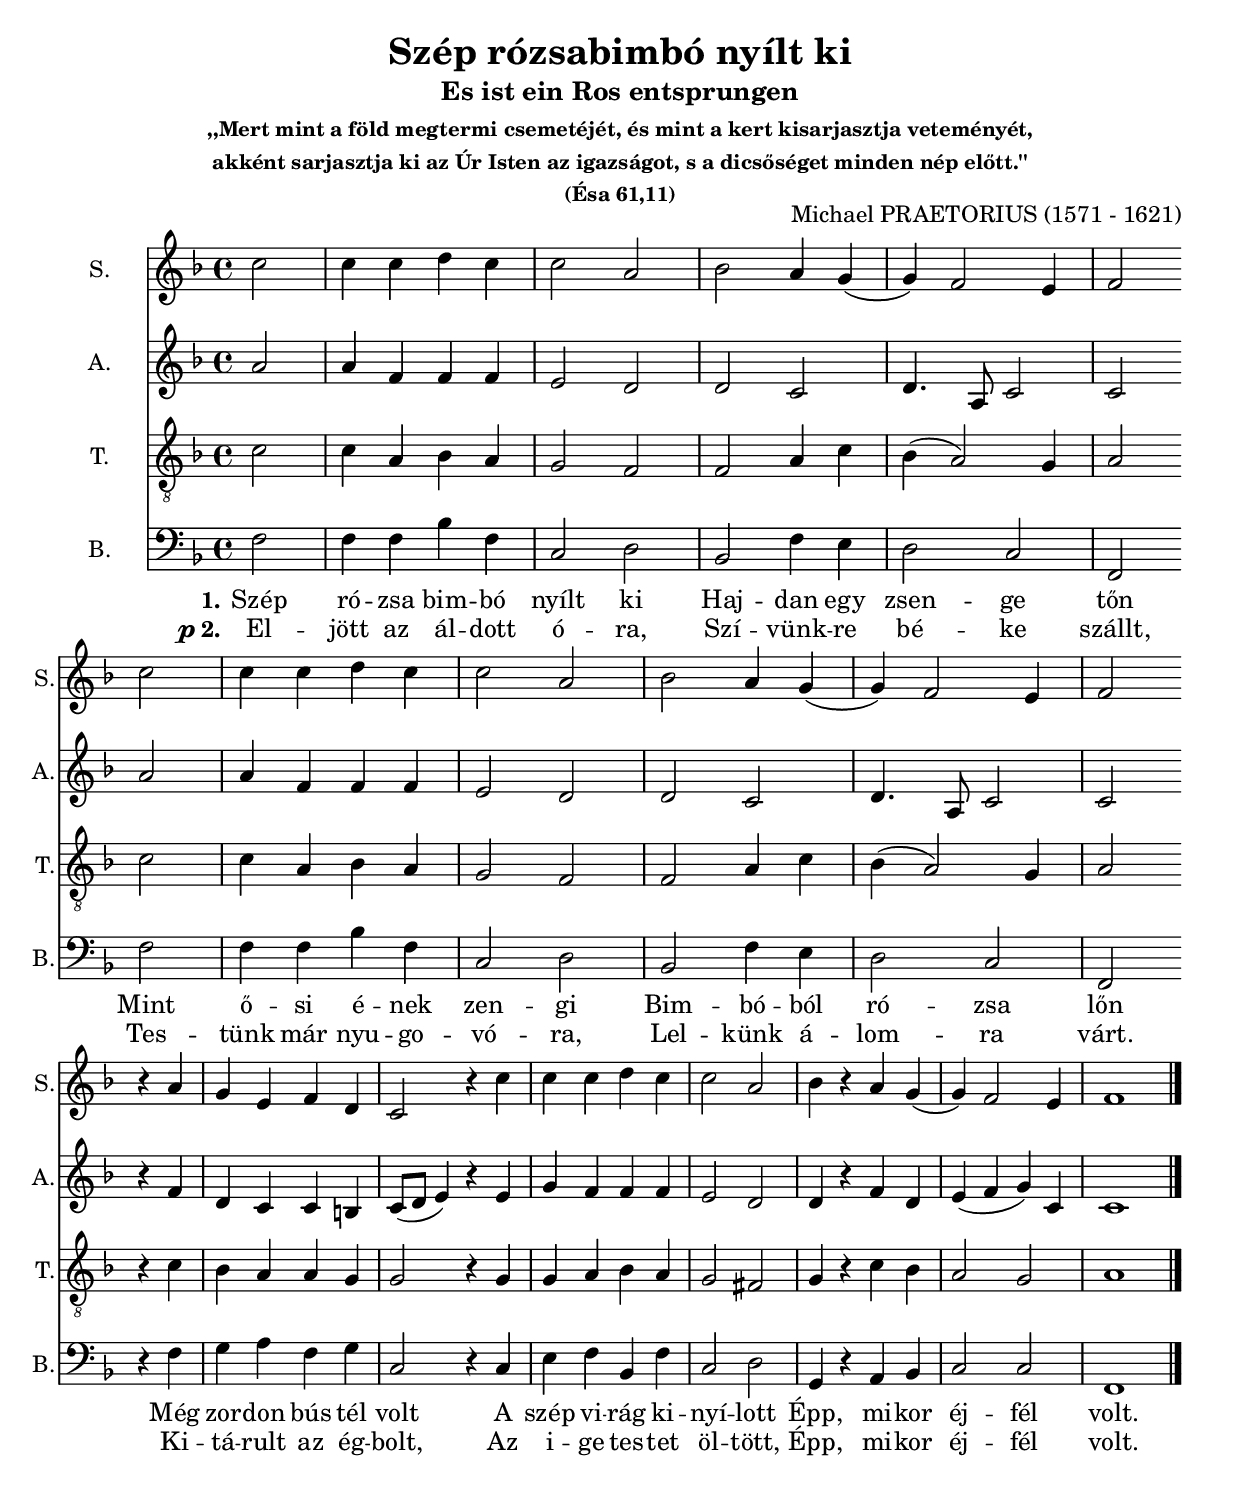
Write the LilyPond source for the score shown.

\version "2.18.2"

\header {
  title = "Szép rózsabimbó nyílt ki"
  subtitle = "Es ist ein Ros entsprungen"
  subsubtitle = \markup \center-column {
    ",,Mert mint a föld megtermi csemetéjét, és mint a kert kisarjasztja veteményét,"
    "akként sarjasztja ki az Úr Isten az igazságot, s a dicsőséget minden nép előtt.''"
    "(Ésa 61,11)"
  }
  composer = "Michael PRAETORIUS (1571 - 1621)"
}

\paper {
  #(set-paper-size "a4")
}

global = {
  \key f \major
  \time 4/4
  \partial 2
}

sopranoVoice = \relative c'' {
  \global
  \dynamicUp
  c2 
  c4 c d c
  c2 a2
  bes2 a4 g
  (g) f2 e4
  f2 \break
  
  c'2 
  c4 c d c
  c2 a2
  bes2 a4 g
  (g) f2 e4
  f2 \break

  r4 a4 
  g e f d 
  c2 r4 c'
  c c d c
  c2 a
  bes4 r4 a4 g
  (g) f2 e4
  f1
}

verseSopranoVoice = \lyricmode {
  % Lyrics follow here.
  Szép rózsa
  
}

altoVoice = \relative c' {
  \global
  \dynamicUp
  a'2
  a4 f f f
  e2 d2
  d2 c2
  d4. a8 c2
  c2
  
  a'2
  a4 f f f
  e2 d2
  d2 c2
  d4. a8 c2
  c2
  
  r4 f
  d c c b
  c8 (d e4) r e
  
  g f f f
  e2 d
  d4 r4 f4 d
  e (f g) c,
  c1  
}

verseAltoVoice = \lyricmode {
  % Lyrics follow here.
  
}

tenorVoice = \relative c' {
  \global
  \dynamicUp
  c2
  c4 a bes a
  g2 f2
  f2 a4 c
  bes (a2) g4
  a2
  
  c2
  c4 a bes a
  g2 f
  f a4 c
  bes (a2) g4
  a2
  
  r4 c
  bes a a g
  g2 r4 g
  
  g a bes a
  g2 fis
  g4 r4 c4 bes
  a2 g
  a1
}

verseTenorVoice = \lyricmode {
  % Lyrics follow here.
  
}

bassVoice = \relative c {
  \global
  \dynamicUp
  f2
  f4 f bes f
  c2 d2
  bes2 f'4 e4
  d2 c2
  f, \break
  
  f'2
  f4 f bes f
  c2 d2
  bes2 f'4 e4
  d2 c2
  f, \break  
  
  r4 f'4
  g a f g 
  c,2 r4 c4
  e f bes, f'
  c2 d 
  g,4 r4 a4 bes
  c2 c2
  f,1 \bar "|."
}

verseOneBass = \lyricmode {
  \set stanza = "1."
  Szép ró -- zsa bim -- bó nyílt ki
  Haj -- dan egy zsen -- ge tőn
  Mint ő -- si é -- nek zen -- gi
  Bim -- bó -- ból ró -- zsa lőn
  Még zor -- don bús tél volt
  A szép vi -- rág ki -- nyí -- lott
  Épp, mi -- kor éj -- fél volt.
}

verseTwoBass = \lyricmode {
  \set stanza = \markup { \dynamic "p" "2." }
  El -- jött az ál -- dott ó -- ra,
  Szí -- vünk -- re bé -- ke szállt,
  Tes -- tünk már nyu -- go -- vó -- ra,
  Lel -- künk á -- lom -- ra várt.
  Ki -- tá -- rult az ég -- bolt,
  Az i -- ge tes -- tet öl -- tött,
  Épp, mi -- kor éj -- fél volt.
}  

sopranoVoicePart = \new Staff \with {
  instrumentName = "S."
  shortInstrumentName = "S."
  midiInstrument = "acoustic grand"
} { \sopranoVoice }
%\addlyrics { \verseOneBass }
%\addlyrics { \verseTwoBass }

altoVoicePart = \new Staff \with {
  instrumentName = "A."
  shortInstrumentName = "A."
  midiInstrument = "acoustic grand"
} { \altoVoice }
%\addlyrics { \verseOneBass }
%\addlyrics { \verseTwoBass }

tenorVoicePart = \new Staff \with {
  instrumentName = "T."
  shortInstrumentName = "T."
  midiInstrument = "acoustic grand"
} { \clef "treble_8" \tenorVoice }
%\addlyrics { \verseOneBass }
%\addlyrics { \verseTwoBass }

bassVoicePart = \new Staff \with {
  instrumentName = "B."
  shortInstrumentName = "B."
  midiInstrument = "acoustic grand"
} { \clef bass \bassVoice }
\addlyrics { \verseOneBass }
\addlyrics { \verseTwoBass }

\score {
  <<
    \sopranoVoicePart
    \altoVoicePart
    \tenorVoicePart
    \bassVoicePart
  >>
  \layout { }
  \midi {
    \tempo 4=100
  }
}
